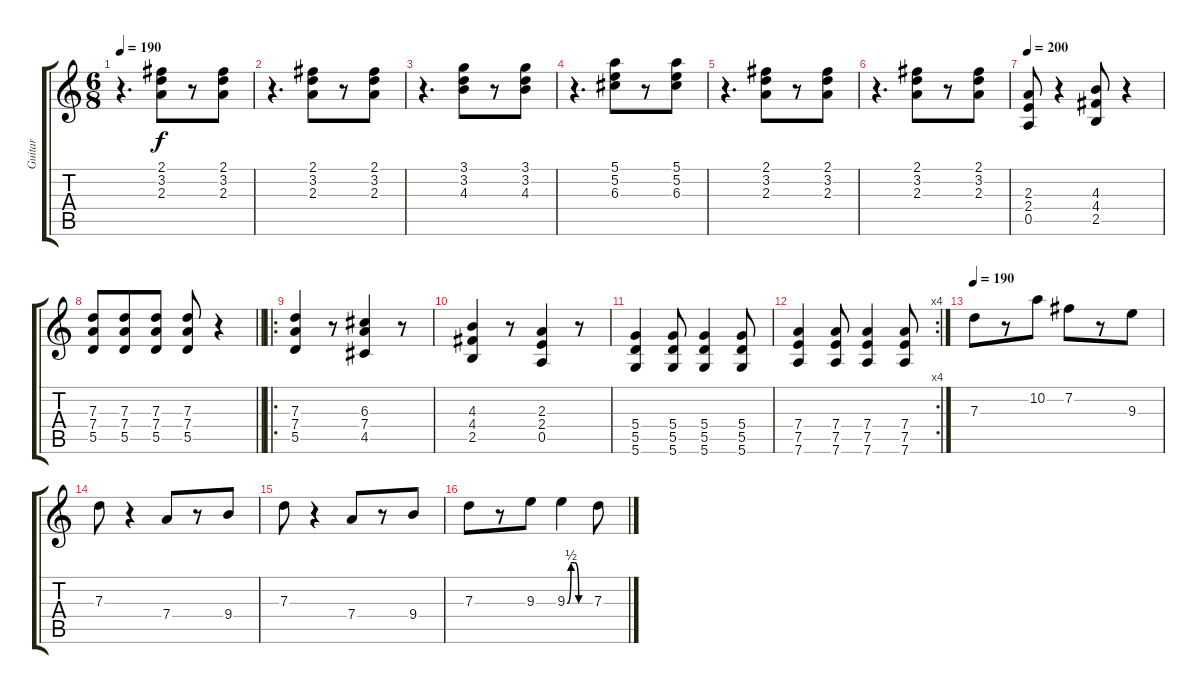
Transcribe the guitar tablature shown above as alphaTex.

\track ("Guitar" "Guitar") {instrument overdrivenguitar}
\staff {score tabs}
\tuning (E4 B3 G3 D3 A2 D2) {hide}
\ts (6 8)
\tempo 190
\clef g2
\ks c
r.4{d dy f} (2.1 3.2 2.3).8 r.8 (2.1 3.2 2.3).8 |
r.4{d} (2.1 3.2 2.3).8 r.8 (2.1 3.2 2.3).8 |
r.4{d} (3.1 3.2 4.3).8 r.8 (3.1 3.2 4.3).8 |
r.4{d} (5.1 5.2 6.3).8 r.8 (5.1 5.2 6.3).8 |
r.4{d} (2.1 3.2 2.3).8 r.8 (2.1 3.2 2.3).8 |
r.4{d} (2.1 3.2 2.3).8 r.8 (2.1 3.2 2.3).8 |
\tempo 200
(2.3 2.4 0.5).8{instrument overdrivenguitar} r.4 (4.3 4.4 2.5).8 r.4 |
\barLineRight lightlight
(7.3 7.4 5.5).8 (7.3 7.4 5.5).8 (7.3 7.4 5.5).8 (7.3 7.4 5.5).8 r.4 |
\ro
(7.3 7.4 5.5).4 r.8 (6.3 7.4 4.5).4 r.8 |
(4.3 4.4 2.5).4 r.8 (2.3 2.4 0.5).4 r.8 |
(5.4 5.5 5.6).4 (5.4 5.5 5.6).8 (5.4 5.5 5.6).4 (5.4 5.5 5.6).8 |
\rc 4
(7.4 7.5 7.6).4 (7.4 7.5 7.6).8 (7.4 7.5 7.6).4 (7.4 7.5 7.6).8 |
\tempo 190
7.3.8{instrument electricguitarclean} r.8 10.2.8 7.2.8 r.8 9.3.8 |
7.3.8 r.4 7.4.8 r.8 9.4.8 |
7.3.8 r.4 7.4.8 r.8 9.4.8 |
7.3.8 r.8 9.3.8 9.3{be (custom 0 0 10 2 20 2 30 0 60 0)}.4 7.3.8
